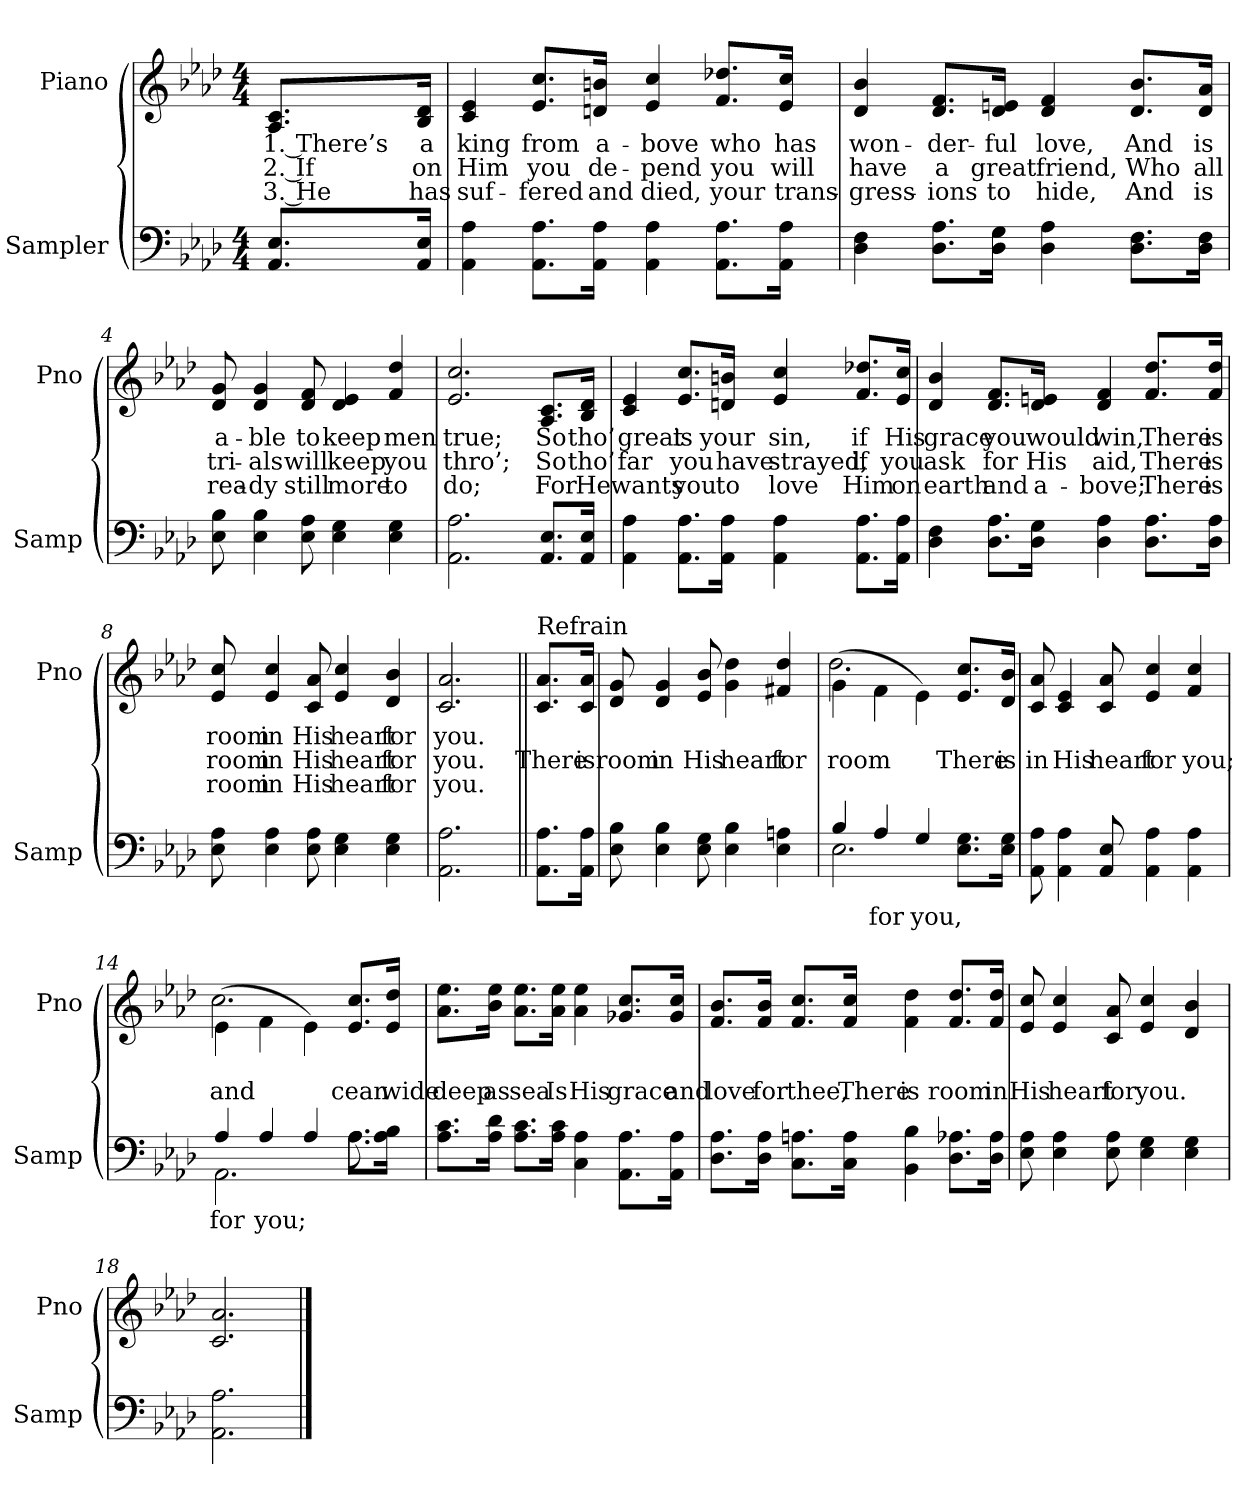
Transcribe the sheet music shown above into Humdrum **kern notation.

**kern	**text	**kern	**text	**text	**text
*part2	*part2	*part1	*part1	*part1	*part1
*staff2	*staff2	*staff1	*staff1	*staff1	*staff1
*I"Sampler	*	*I"Piano	*	*	*
*I'Samp	*	*I'Pno	*	*	*
*clefF4	*	*clefG2	*	*	*
*k[b-e-a-d-]	*	*k[b-e-a-d-]	*	*	*
*A-:	*	*A-:	*	*	*
*M4/4	*	*M4/4	*	*	*
=1	=1	=1	=1	=1	=1
8.AA-/ 8.E-/L	.	8.A-/ 8.c/L	1. There’s	2. If	3. He
16AA-/ 16E-/Jk	.	16B-/ 16d-/Jk	a	on	has
=2	=2	=2	=2	=2	=2
4AA- 4A-	.	4c 4e-	king	Him	suf-
8.AA-\ 8.A-\L	.	8.e-/ 8.cc/L	from	you	-fered
16AA-\ 16A-\Jk	.	16dn/ 16bn/Jk	a-	de-	and
4AA- 4A-	.	4e- 4cc	-bove	-pend	died,
8.AA-\ 8.A-\L	.	8.f/ 8.dd-X/L	who	you	your
16AA-\ 16A-\Jk	.	16e-/ 16cc/Jk	has	will	trans-
=3	=3	=3	=3	=3	=3
4D- 4F	.	4d- 4b-	won-	have	-gress-
8.D-\ 8.A-\L	.	8.d-/ 8.f/L	-der-	a	-ions
16D-\ 16G\Jk	.	16d-/ 16en/Jk	-ful	great	to
4D- 4A-	.	4d- 4f	love,	friend,	hide,
8.D-\ 8.F\L	.	8.d-/ 8.b-/L	And	Who	And
16D-\ 16F\Jk	.	16d-/ 16a-/Jk	is	all	is
=4	=4	=4	=4	=4	=4
8E- 8B-	.	8d- 8g	a-	tri-	rea-
4E- 4B-	.	4d- 4g	-ble	-als	-dy
8E- 8A-	.	8d- 8f	to	will	still
4E- 4G	.	4d- 4e-	keep	keep	more
4E- 4G	.	4f 4dd-	men	you	to
=5	=5	=5	=5	=5	=5
2.AA- 2.A-	.	2.e- 2.cc	true;	thro’;	do;
8.AA-/ 8.E-/L	.	8.A-/ 8.c/L	So	So	For
16AA-/ 16E-/Jk	.	16B-/ 16d-/Jk	tho’	tho’	He
=6	=6	=6	=6	=6	=6
4AA- 4A-	.	4c 4e-	great	far	wants
8.AA-\ 8.A-\L	.	8.e-/ 8.cc/L	is	you	you
16AA-\ 16A-\Jk	.	16dn/ 16bn/Jk	your	have	to
4AA- 4A-	.	4e- 4cc	sin,	strayed,	love
8.AA-\ 8.A-\L	.	8.f/ 8.dd-X/L	if	if	Him
16AA-\ 16A-\Jk	.	16e-/ 16cc/Jk	His	you	on
=7	=7	=7	=7	=7	=7
4D- 4F	.	4d- 4b-	grace	ask	earth
8.D-\ 8.A-\L	.	8.d-/ 8.f/L	you	for	and
16D-\ 16G\Jk	.	16d-/ 16en/Jk	would	His	a-
4D- 4A-	.	4d- 4f	win,	aid,	-bove;
8.D-\ 8.A-\L	.	8.f/ 8.dd-/L	There	There	There
16D-\ 16A-\Jk	.	16f/ 16dd-/Jk	is	is	is
=8	=8	=8	=8	=8	=8
8E- 8A-	.	8e- 8cc	room	room	room
4E- 4A-	.	4e- 4cc	in	in	in
8E- 8A-	.	8c 8a-	His	His	His
4E- 4G	.	4e- 4cc	heart	heart	heart
4E- 4G	.	4d- 4b-	for	for	for
=9	=9	=9	=9	=9	=9
2.AA- 2.A-	.	2.c 2.a-	you.	you.	you.
=10||	=10||	=10||	=10||	=10||	=10||
!	!	!LO:TX:t=Refrain	!	!	!
8.AA-\ 8.A-\L	.	8.c/ 8.a-/L	.	There	.
16AA-\ 16A-\Jk	.	16c/ 16a-/Jk	.	is	.
=11	=11	=11	=11	=11	=11
8E- 8B-	.	8d- 8g	.	room	.
4E- 4B-	.	4d- 4g	.	in	.
8E- 8G	.	8e- 8b-	.	His	.
4E- 4B-	.	4g 4dd-	.	heart	.
4E- 4An	.	4f#X 4dd-	.	for	.
=12	=12	=12	=12	=12	=12
*^	*	*^	*	*	*
4B-/	2.E-	.	(4g\	2.dd-	.	room	.
4A-/	.	for	4f\	.	.	.	.
4G/	.	you,	4e-\)	.	.	.	.
8.E-\ 8.G\L	4ryy	.	8.e-/ 8.cc/L	4ryy	.	There	.
16E-\ 16G\Jk	.	.	16d-/ 16b-/Jk	.	.	is	.
*v	*v	*	*	*	*	*	*
*	*	*v	*v	*	*	*
=13	=13	=13	=13	=13	=13
8AA- 8A-	.	8c 8a-	.	in	.
4AA- 4A-	.	4c 4e-	.	His	.
8AA- 8E-	.	8c 8a-	.	heart	.
4AA- 4A-	.	4e- 4cc	.	for	.
4AA- 4A-	.	4f 4cc	.	you;	.
=14	=14	=14	=14	=14	=14
*^	*	*^	*	*	*
4A-/	2.AA-	for	(4e-\	2.cc	.	and	.
4A-/	.	you;	4f\	.	.	.	.
4A-/	.	.	4e-\)	.	.	.	.
8.A-\L	8.A-	.	8.e-/ 8.cc/L	4ryy	.	-cean	.
16A-\ 16B-\Jk	16ryy	.	16e-/ 16dd-/Jk	.	.	wide	.
*v	*v	*	*	*	*	*	*
*	*	*v	*v	*	*	*
=15	=15	=15	=15	=15	=15
8.A-\ 8.c\L	.	8.a-\ 8.ee-\L	.	deep	.
16A-\ 16d-\Jk	.	16b-\ 16ee-\Jk	.	as	.
8.A-\ 8.c\L	.	8.a-\ 8.ee-\L	.	sea	.
16A-\ 16c\Jk	.	16a-\ 16ee-\Jk	.	Is	.
4C 4A-	.	4a- 4ee-	.	His	.
8.AA-\ 8.A-\L	.	8.g-X/ 8.cc/L	.	grace	.
16AA-\ 16A-\Jk	.	16g-/ 16cc/Jk	.	and	.
=16	=16	=16	=16	=16	=16
8.D-\ 8.A-\L	.	8.f/ 8.b-/L	.	love	.
16D-\ 16A-\Jk	.	16f/ 16b-/Jk	.	for	.
8.C\ 8.An\L	.	8.f/ 8.cc/L	.	thee,	.
16C\ 16A\Jk	.	16f/ 16cc/Jk	.	There	.
4BB- 4B-	.	4f\ 4dd-\	.	is	.
8.D-\ 8.A-X\L	.	8.f/ 8.dd-/L	.	room	.
16D-\ 16A-\Jk	.	16f/ 16dd-/Jk	.	in	.
=17	=17	=17	=17	=17	=17
8E- 8A-	.	8e- 8cc	.	His	.
4E- 4A-	.	4e- 4cc	.	heart	.
8E- 8A-	.	8c 8a-	.	for	.
4E- 4G	.	4e- 4cc	.	you.	.
4E- 4G	.	4d- 4b-	.	.	.
=18	=18	=18	=18	=18	=18
2.AA- 2.A-	.	2.c 2.a-	.	.	.
==	==	==	==	==	==
*-	*-	*-	*-	*-	*-
